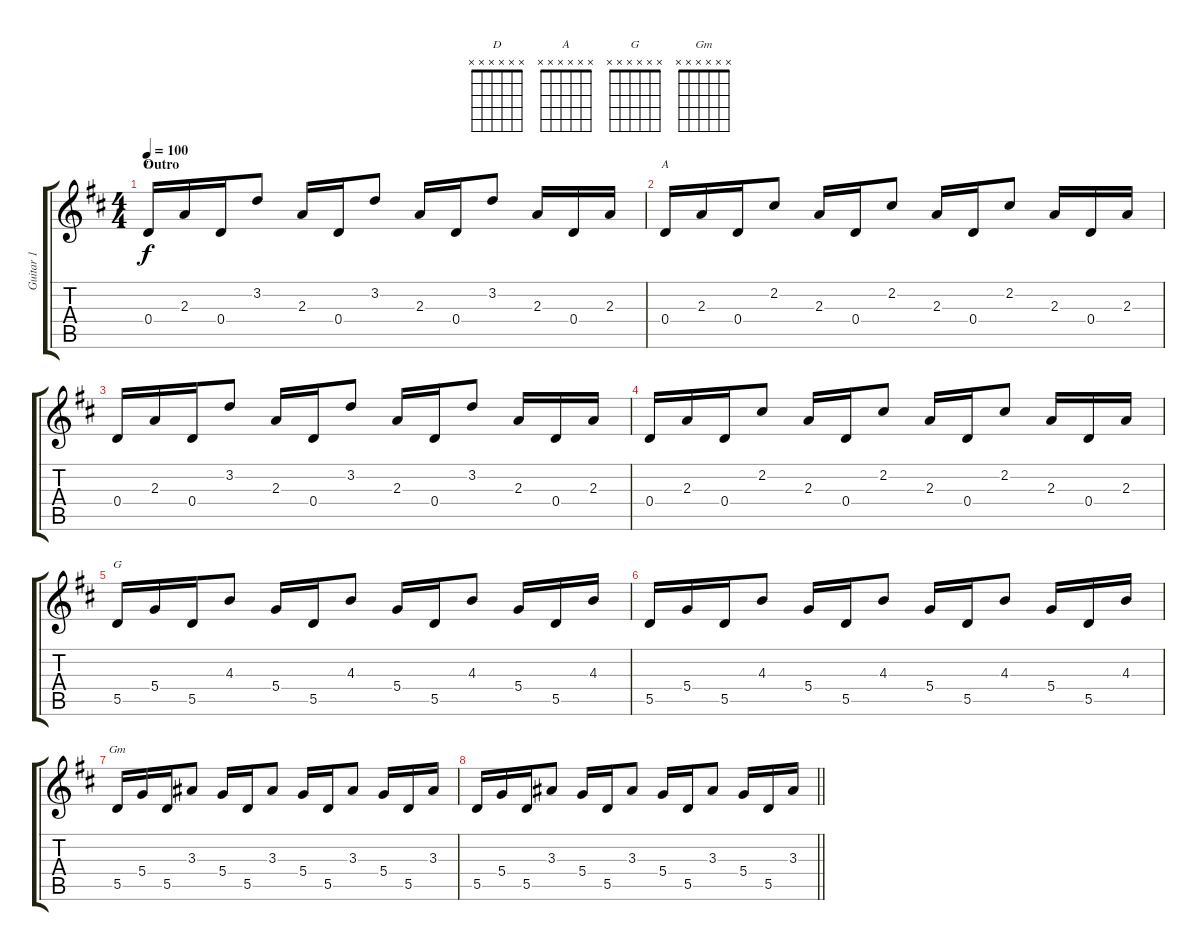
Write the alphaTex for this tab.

\track ("Guitar 1" "Guitar 1") {instrument acousticguitarsteel}
\staff {score tabs}
\tuning (E4 B3 G3 D3 A2 E2) {hide}
\chord ("D" x x x x x x)
\chord ("A" x x x x x x)
\chord ("G" x x x x x x)
\chord ("Gm" x x x x x x)
\ts (4 4)
\section ("" "Outro")
\tempo 100
\clef g2
\ks d
0.4.16{ch "D" dy f} 2.3.16 0.4.16 3.2.8 2.3.16 0.4.16 3.2.8 2.3.16 0.4.16 3.2.8 2.3.16 0.4.16 2.3.16 |
0.4.16{ch "A"} 2.3.16 0.4.16 2.2.8 2.3.16 0.4.16 2.2.8 2.3.16 0.4.16 2.2.8 2.3.16 0.4.16 2.3.16 |
0.4.16 2.3.16 0.4.16 3.2.8 2.3.16 0.4.16 3.2.8 2.3.16 0.4.16 3.2.8 2.3.16 0.4.16 2.3.16 |
0.4.16 2.3.16 0.4.16 2.2.8 2.3.16 0.4.16 2.2.8 2.3.16 0.4.16 2.2.8 2.3.16 0.4.16 2.3.16 |
5.5.16{ch "G"} 5.4.16 5.5.16 4.3.8 5.4.16 5.5.16 4.3.8 5.4.16 5.5.16 4.3.8 5.4.16 5.5.16 4.3.16 |
5.5.16 5.4.16 5.5.16 4.3.8 5.4.16 5.5.16 4.3.8 5.4.16 5.5.16 4.3.8 5.4.16 5.5.16 4.3.16 |
5.5.16{ch "Gm"} 5.4.16 5.5.16 3.3.8 5.4.16 5.5.16 3.3.8 5.4.16 5.5.16 3.3.8 5.4.16 5.5.16 3.3.16 |
\barLineRight lightlight
5.5.16 5.4.16 5.5.16 3.3.8 5.4.16 5.5.16 3.3.8 5.4.16 5.5.16 3.3.8 5.4.16 5.5.16 3.3.16
